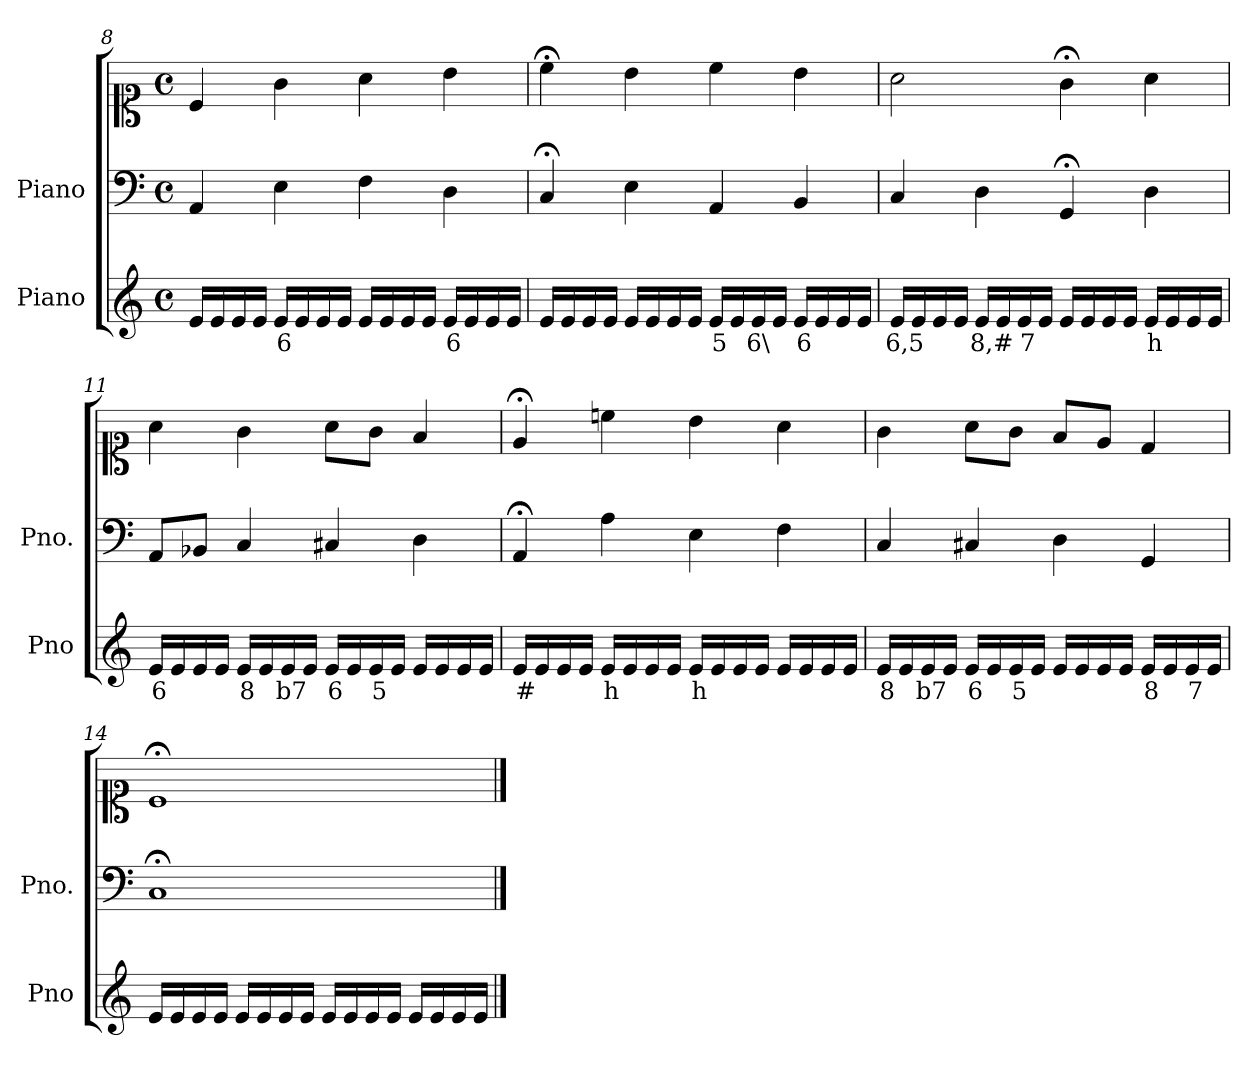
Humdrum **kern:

**kern	**text	**kern	**kern
*part2	*part2	*part1	*part1
*staff3	*staff3	*staff2	*staff1
*I"Piano	*	*I"Piano	*
*I'Pno	*	*I'Pno.	*
*clefG2	*	*clefF4	*clefC1
*k[]	*	*k[]	*k[]
*M4/4	*	*M4/4	*M4/4
*met(c)	*	*met(c)	*met(c)
=8	=8	=8	=8
16e/LL	.	4AA/	4c/
16e/	.	.	.
16e/	.	.	.
16e/JJ	.	.	.
!	!LO:LY:b	!	!
16e/LL	6	4E\	4g\
16e/	.	.	.
16e/	.	.	.
16e/JJ	.	.	.
16e/LL	.	4F\	4a\
16e/	.	.	.
16e/	.	.	.
16e/JJ	.	.	.
!	!LO:LY:b	!	!
16e/LL	6	4D\	4b\
16e/	.	.	.
16e/	.	.	.
16e/JJ	.	.	.
=9	=9	=9	=9
16e/LL	.	4C;</	4cc;<\
16e/	.	.	.
16e/	.	.	.
16e/JJ	.	.	.
16e/LL	.	4E\	4b\
16e/	.	.	.
16e/	.	.	.
16e/JJ	.	.	.
!	!LO:LY:b	!	!
16e/LL	5	4AA/	4cc\
16e/	.	.	.
!	!LO:LY:b	!	!
16e/	6\	.	.
16e/JJ	.	.	.
!	!LO:LY:b	!	!
16e/LL	6	4BB/	4b\
16e/	.	.	.
16e/	.	.	.
16e/JJ	.	.	.
=10	=10	=10	=10
!	!LO:LY:b	!	!
16e/LL	6,5	4C/	2a\
16e/	.	.	.
16e/	.	.	.
16e/JJ	.	.	.
!	!LO:LY:b	!	!
16e/LL	8,#	4D\	.
16e/	.	.	.
!	!LO:LY:b	!	!
16e/	7	.	.
16e/JJ	.	.	.
16e/LL	.	4GG;</	4g;<\
16e/	.	.	.
16e/	.	.	.
16e/JJ	.	.	.
!	!LO:LY:b	!	!
16e/LL	h	4D\	4a\
16e/	.	.	.
16e/	.	.	.
16e/JJ	.	.	.
=11	=11	=11	=11
!	!LO:LY:b	!	!
16e/LL	6	8AA/L	4a\
16e/	.	.	.
16e/	.	8BB-X/J	.
16e/JJ	.	.	.
!	!LO:LY:b	!	!
16e/LL	8	4C/	4g\
16e/	.	.	.
!	!LO:LY:b	!	!
16e/	b7	.	.
16e/JJ	.	.	.
!	!LO:LY:b	!	!
16e/LL	6	4C#X/	8a\L
16e/	.	.	.
!	!LO:LY:b	!	!
16e/	5	.	8g\J
16e/JJ	.	.	.
16e/LL	.	4D\	4f/
16e/	.	.	.
16e/	.	.	.
16e/JJ	.	.	.
=12	=12	=12	=12
!	!LO:LY:b	!	!
16e/LL	#	4AA;</	4e;</
16e/	.	.	.
16e/	.	.	.
16e/JJ	.	.	.
!	!LO:LY:b	!	!
16e/LL	h	4A\	4ccn\
16e/	.	.	.
16e/	.	.	.
16e/JJ	.	.	.
!	!LO:LY:b	!	!
16e/LL	h	4E\	4b\
16e/	.	.	.
16e/	.	.	.
16e/JJ	.	.	.
16e/LL	.	4F\	4a\
16e/	.	.	.
16e/	.	.	.
16e/JJ	.	.	.
=13	=13	=13	=13
!	!LO:LY:b	!	!
16e/LL	8	4C/	4g\
16e/	.	.	.
!	!LO:LY:b	!	!
16e/	b7	.	.
16e/JJ	.	.	.
!	!LO:LY:b	!	!
16e/LL	6	4C#X/	8a\L
16e/	.	.	.
!	!LO:LY:b	!	!
16e/	5	.	8g\J
16e/JJ	.	.	.
16e/LL	.	4D\	8f/L
16e/	.	.	.
16e/	.	.	8e/J
16e/JJ	.	.	.
!	!LO:LY:b	!	!
16e/LL	8	4GG/	4d/
16e/	.	.	.
!	!LO:LY:b	!	!
16e/	7	.	.
16e/JJ	.	.	.
=14	=14	=14	=14
16e/LL	.	1C;<	1c;<
16e/	.	.	.
16e/	.	.	.
16e/JJ	.	.	.
16e/LL	.	.	.
16e/	.	.	.
16e/	.	.	.
16e/JJ	.	.	.
16e/LL	.	.	.
16e/	.	.	.
16e/	.	.	.
16e/JJ	.	.	.
16e/LL	.	.	.
16e/	.	.	.
16e/	.	.	.
16e/JJ	.	.	.
==	==	==	==
*-	*-	*-	*-
